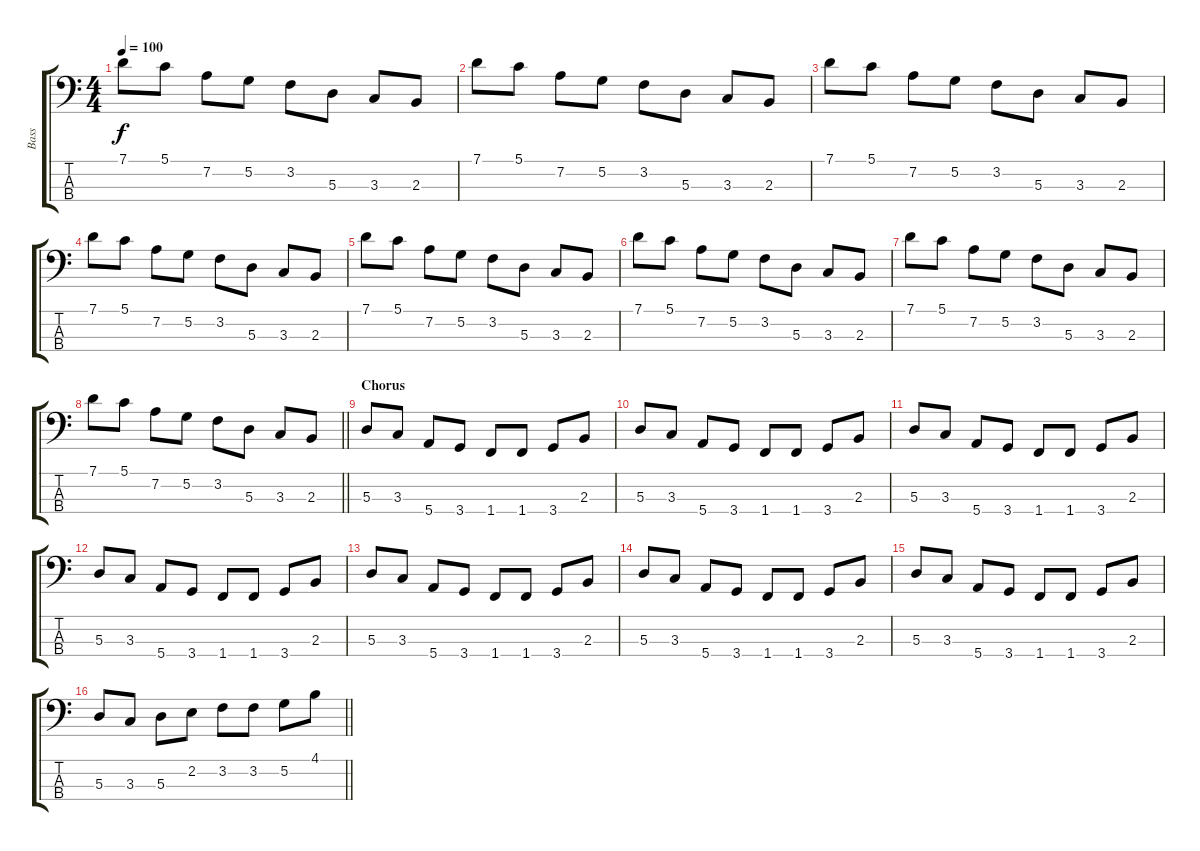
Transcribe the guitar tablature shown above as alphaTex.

\track ("Bass" "Bass") {instrument electricbassfinger}
\staff {score tabs}
\tuning (G2 D2 A1 E1) {hide}
\ts (4 4)
\tempo 100
\clef f4
\ks c
7.1.8{dy f} 5.1.8 7.2.8 5.2.8 3.2.8 5.3.8 3.3.8 2.3.8 |
7.1.8 5.1.8 7.2.8 5.2.8 3.2.8 5.3.8 3.3.8 2.3.8 |
7.1.8 5.1.8 7.2.8 5.2.8 3.2.8 5.3.8 3.3.8 2.3.8 |
7.1.8 5.1.8 7.2.8 5.2.8 3.2.8 5.3.8 3.3.8 2.3.8 |
7.1.8 5.1.8 7.2.8 5.2.8 3.2.8 5.3.8 3.3.8 2.3.8 |
7.1.8 5.1.8 7.2.8 5.2.8 3.2.8 5.3.8 3.3.8 2.3.8 |
7.1.8 5.1.8 7.2.8 5.2.8 3.2.8 5.3.8 3.3.8 2.3.8 |
\barLineRight lightlight
7.1.8 5.1.8 7.2.8 5.2.8 3.2.8 5.3.8 3.3.8 2.3.8 |
\section ("" "Chorus")
5.3.8 3.3.8 5.4.8 3.4.8 1.4.8 1.4.8 3.4.8 2.3.8 |
5.3.8 3.3.8 5.4.8 3.4.8 1.4.8 1.4.8 3.4.8 2.3.8 |
5.3.8 3.3.8 5.4.8 3.4.8 1.4.8 1.4.8 3.4.8 2.3.8 |
5.3.8 3.3.8 5.4.8 3.4.8 1.4.8 1.4.8 3.4.8 2.3.8 |
5.3.8 3.3.8 5.4.8 3.4.8 1.4.8 1.4.8 3.4.8 2.3.8 |
5.3.8 3.3.8 5.4.8 3.4.8 1.4.8 1.4.8 3.4.8 2.3.8 |
5.3.8 3.3.8 5.4.8 3.4.8 1.4.8 1.4.8 3.4.8 2.3.8 |
\barLineRight lightlight
5.3.8 3.3.8 5.3.8 2.2.8 3.2.8 3.2.8 5.2.8 4.1.8
